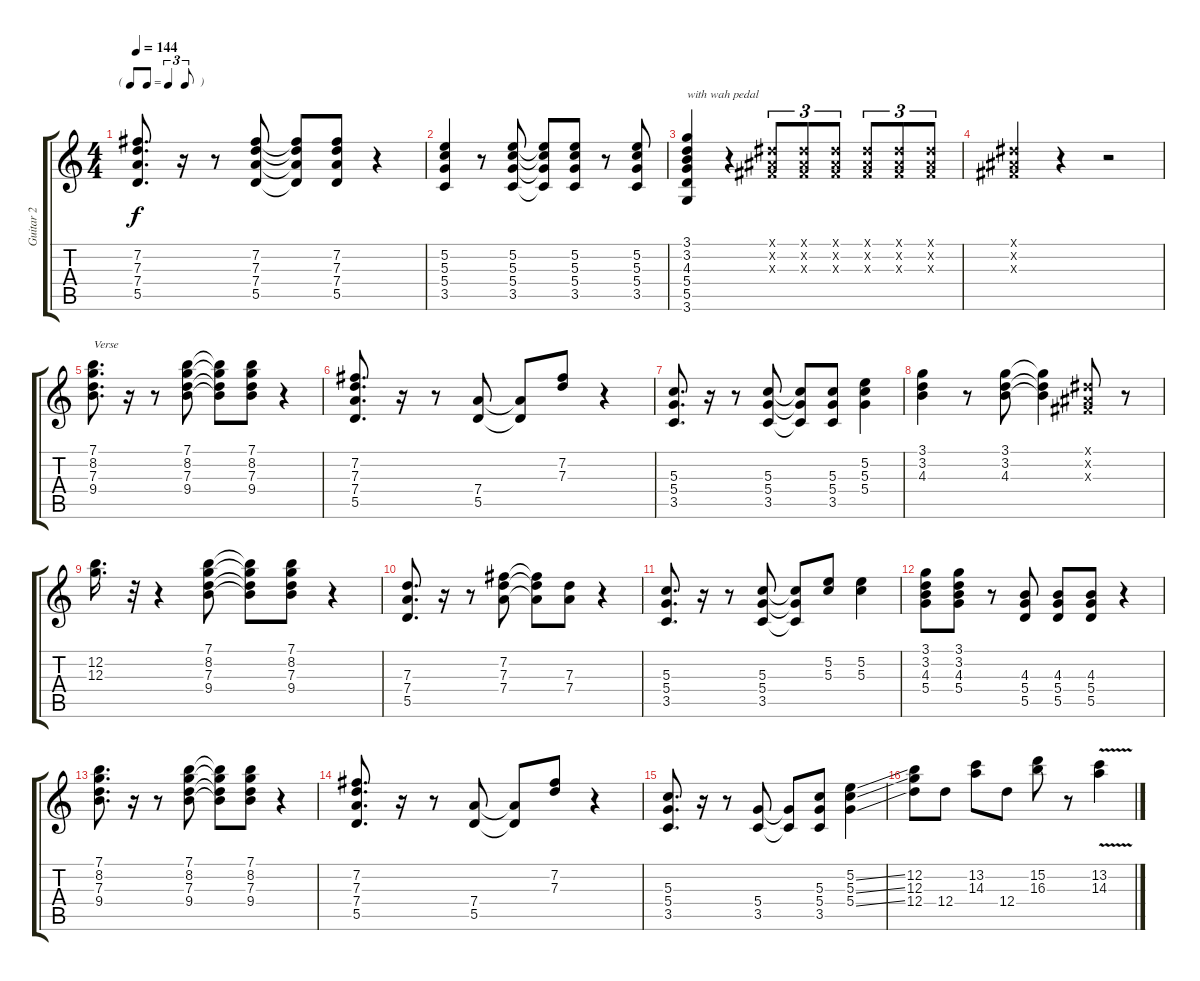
\track ("Guitar 2" "Guitar 2") {instrument electricguitarclean}
\staff {score tabs}
\tuning (E4 B3 G3 D3 A2 E2) {hide}
\ts (4 4)
\tf triplet8th
\tempo 144
\clef g2
\ks c
(7.2 7.3 7.4 5.5).8{d dy f} r.16 r.8 (7.2 7.3 7.4 5.5).8 (7.2{t} 7.3{t} 7.4{t} 5.5{t}).8 (7.2 7.3 7.4 5.5).8 r.4 |
(5.2 5.3 5.4 3.5).4 r.8 (5.2 5.3 5.4 3.5).8 (5.2{t} 5.3{t} 5.4{t} 3.5{t}).8 (5.2 5.3 5.4 3.5).8 r.8 (5.2 5.3 5.4 3.5).8 |
(3.1 3.2 4.3 5.4 5.5 3.6).4{txt "with wah pedal"} r.4 (-1.1{x} -1.2{x} -1.3{x}).8{tu (3 2)} (-1.1{x} -1.2{x} -1.3{x}).8{tu (3 2)} (-1.1{x} -1.2{x} -1.3{x}).8{tu (3 2)} (-1.1{x} -1.2{x} -1.3{x}).8{tu (3 2)} (-1.1{x} -1.2{x} -1.3{x}).8{tu (3 2)} (-1.1{x} -1.2{x} -1.3{x}).8{tu (3 2)} |
(-1.1{x} -1.2{x} -1.3{x}).4 r.4 r.2 |
(7.1 8.2 7.3 9.4).8{d txt "Verse"} r.16 r.8 (7.1 8.2 7.3 9.4).8 (7.1{t} 8.2{t} 7.3{t} 9.4{t}).8 (7.1 8.2 7.3 9.4).8 r.4 |
(7.2 7.3 7.4 5.5).8{d} r.16 r.8 (7.4 5.5).8 (7.4{t} 5.5{t}).8 (7.2 7.3).8 r.4 |
(5.3 5.4 3.5).8{d} r.16 r.8 (5.3 5.4 3.5).8 (5.3{t} 5.4{t} 3.5{t}).8 (5.3 5.4 3.5).8 (5.2 5.3 5.4).4 |
(3.1 3.2 4.3).4 r.8 (3.1 3.2 4.3).8 (3.1{t} 3.2{t} 4.3{t}).4 (-1.1{x} -1.2{x} -1.3{x}).8 r.8 |
(12.2 12.3).16{d} r.32 r.4 (7.1 8.2 7.3 9.4).8 (7.1{t} 8.2{t} 7.3{t} 9.4{t}).8 (7.1 8.2 7.3 9.4).8 r.4 |
(7.3 7.4 5.5).8{d} r.16 r.8 (7.2 7.3 7.4).8 (7.2{t} 7.3{t} 7.4{t}).8 (7.3 7.4).8 r.4 |
(5.3 5.4 3.5).8{d} r.16 r.8 (5.3 5.4 3.5).8 (5.3{t} 5.4{t} 3.5{t}).8 (5.2 5.3).8 (5.2 5.3).4 |
(3.1 3.2 4.3 5.4).8 (3.1 3.2 4.3 5.4).8 r.8 (4.3 5.4 5.5).8 (4.3 5.4 5.5).8 (4.3 5.4 5.5).8 r.4 |
(7.1 8.2 7.3 9.4).8{d} r.16 r.8 (7.1 8.2 7.3 9.4).8 (7.1{t} 8.2{t} 7.3{t} 9.4{t}).8 (7.1 8.2 7.3 9.4).8 r.4 |
(7.2 7.3 7.4 5.5).8{d} r.16 r.8 (7.4 5.5).8 (7.4{t} 5.5{t}).8 (7.2 7.3).8 r.4 |
(5.3 5.4 3.5).8{d} r.16 r.8 (5.4 3.5).8 (5.4{t} 3.5{t}).8 (5.3 5.4 3.5).8 (5.2{ss} 5.3{ss} 5.4{ss}).4 |
(12.2 12.3 12.4).8 12.4.8 (13.2 14.3).8 12.4.8 (15.2 16.3).8 r.8 (13.2{v} 14.3{v}).4
